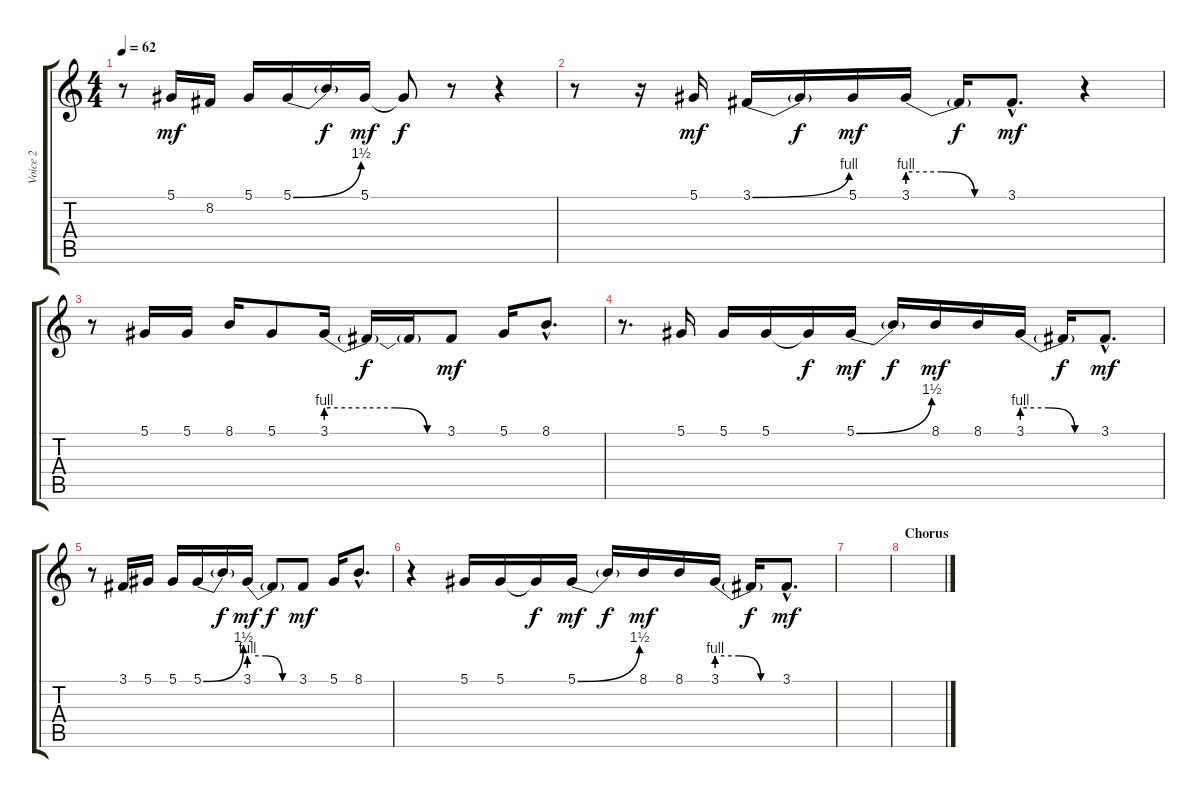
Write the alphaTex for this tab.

\track ("Voice 2" "Voice 2") {instrument lead2sawtooth}
\staff {score tabs}
\tuning (Eb4 Bb3 Gb3 Db3 Ab2 Eb2) {hide}
\ts (4 4)
\tempo 62
\clef g2
\ks c
r.8{dy mf} 5.1.16 8.2.16 5.1.16 5.1{be (bend 0 0 60 6)}.16 5.1{t}.16{dy f} 5.1.16{dy mf} 5.1{t}.8{dy f} r.8 r.4 |
r.8 r.16 5.1.16{dy mf} 3.1{be (bend 0 0 60 4)}.16 3.1{t}.16{dy f} 5.1.16{dy mf} 3.1{be (custom 0 4 20 4 40 0 60 0)}.16 3.1{t}.16{dy f} 3.1{hac}.8{d dy mf} r.4 |
r.8 5.1.16 5.1.16 8.1.16 5.1.8 3.1{be (custom 0 4 20 4 34 4 50 0 60 0)}.16 3.1{t}.16{dy f} 3.1{t}.16 3.1.8{dy mf} 5.1.16 8.1{hac}.8{d} |
r.8{d} 5.1.16 5.1.16 5.1.16 5.1{t}.16{dy f} 5.1{be (bend 0 0 60 6)}.16{dy mf} 5.1{t}.16{dy f} 8.1.16{dy mf} 8.1.16 3.1{be (custom 0 4 20 4 40 0 60 0)}.16 3.1{t}.16{dy f} 3.1{hac}.8{d dy mf} |
r.8 3.1.16 5.1.16 5.1.16 5.1{be (bend 0 0 60 6)}.16 5.1{t}.16{dy f} 3.1{be (custom 0 4 20 4 40 0 60 0)}.16{dy mf} 3.1{t}.8{dy f} 3.1.8{dy mf} 5.1.16 8.1{hac}.8{d} |
r.4 5.1.16 5.1.16 5.1{t}.16{dy f} 5.1{be (bend 0 0 60 6)}.16{dy mf} 5.1{t}.16{dy f} 8.1.16{dy mf} 8.1.16 3.1{be (custom 0 4 20 4 40 0 60 0)}.16 3.1{t}.16{dy f} 3.1{hac}.8{d dy mf} |
|
\section ("" "Chorus")
